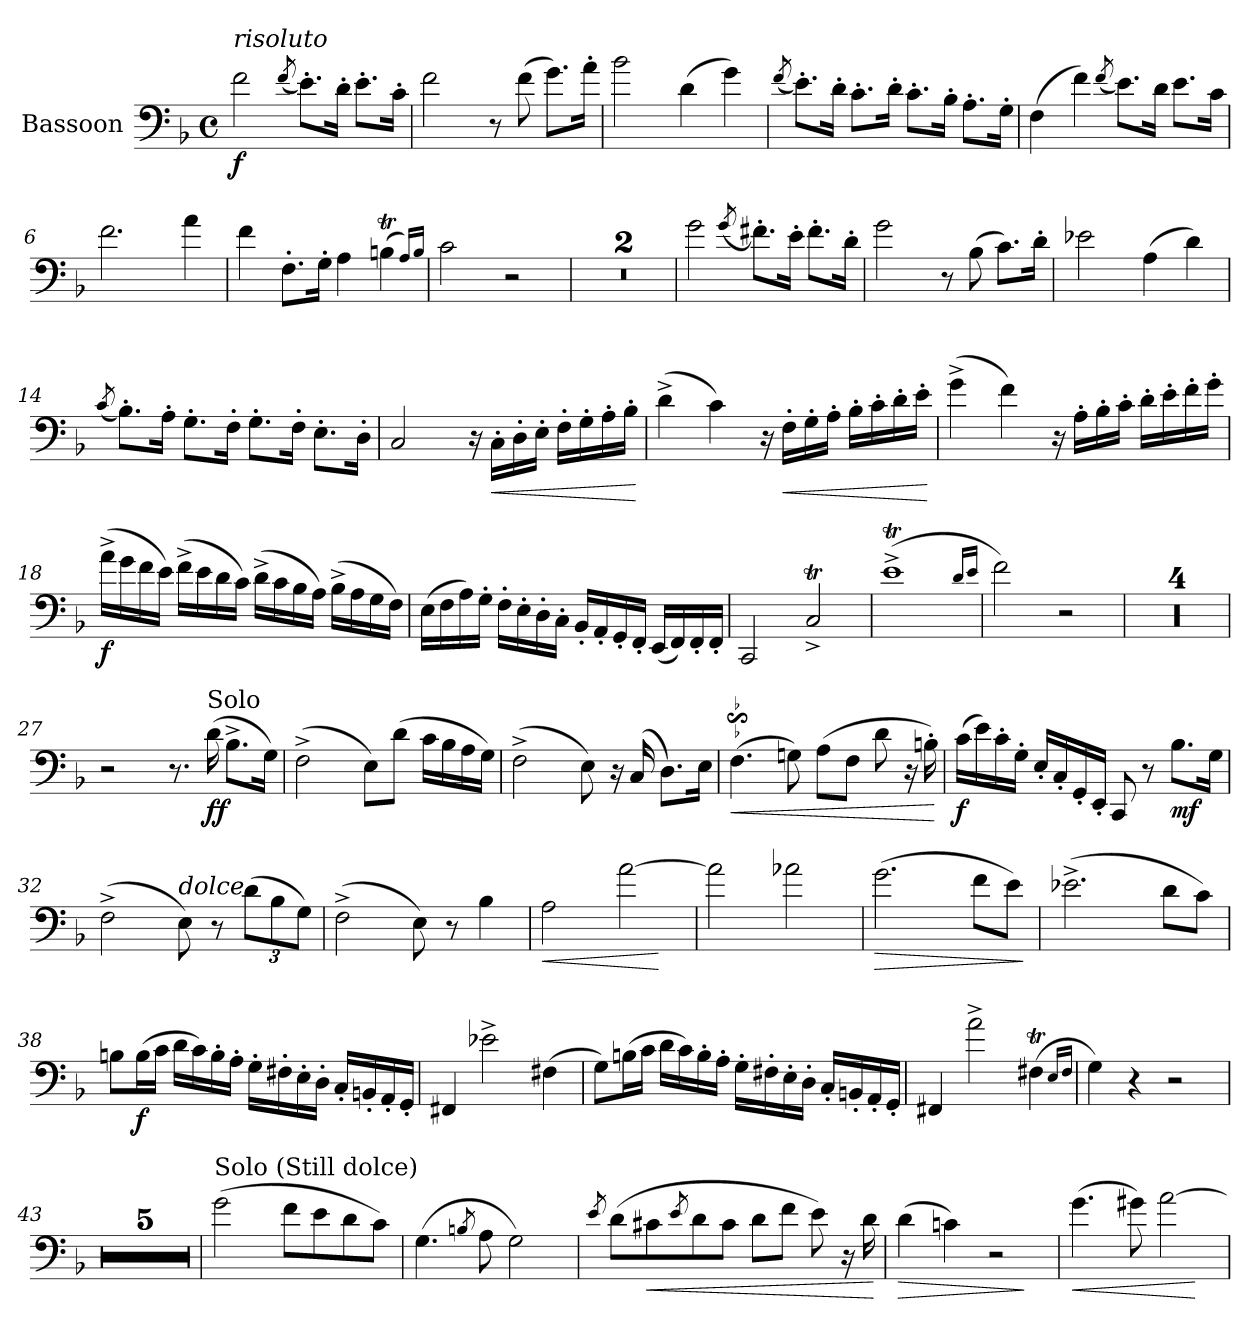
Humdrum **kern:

**kern	**dynam
*part1	*part1
*staff1	*staff1
*I"Bassoon	*
*I'Bsn.	*
*clefF4	*
*k[b-]	*
*M4/4	*
*met(c)	*
*MM120	*
=1	=1
!LO:TX:a:i:t=risoluto	!
!	!LO:DY:b
2f\	f
(<8qf/	.
8.e'\L)	.
16d'\Jk	.
8.e'\L	.
16c'\Jk	.
=2	=2
2f\	.
8r	.
(>8f\	.
8.g\L)	.
16a'\Jk	.
=3	=3
2b-\	.
(>4d\	.
4g\)	.
=4	=4
(<8qf/	.
8.e'\L)	.
16d'\Jk	.
8.c'\L	.
16d'\Jk	.
8.c'\L	.
16B-'\Jk	.
8.A'\L	.
16G'\Jk	.
=5	=5
(>4F\	.
4f\)	.
(<8qf/	.
8.e\L)	.
16d\Jk	.
8.e\L	.
16c\Jk	.
=6	=6
2.f\	.
4a\	.
!!LO:LB:g=z
=7	=7
4f\	.
8.F'\L	.
16G'\Jk	.
4A\	.
(>4Bnt\	.
16qA/LL)	.
16qB/JJ	.
=8	=8
2c\	.
2r	.
=9	=9
1r	.
=10	=10
1r	.
=11	=11
2g\	.
(<8qg/	.
8.f#X'\L)	.
16e'\Jk	.
8.f#'\L	.
16d'\Jk	.
=12	=12
2g\	.
8r	.
(>8B-\	.
8.c\L)	.
16d'\Jk	.
=13	=13
2e-X\	.
(>4A\	.
4d\)	.
=14	=14
(<8qc/	.
8.B-'\L)	.
16A'\Jk	.
8.G'\L	.
16F'\Jk	.
8.G'\L	.
16F'\Jk	.
8.E'\L	.
16D'\Jk	.
!!LO:LB:g=z
=15	=15
2C/	.
16r	.
!	!LO:HP:b
16C'\LL	<
16D'\	.
16E'\JJ	.
16F'\LL	.
16G'\	.
16A'\	.
16B-'\JJ	.
.	[
=16	=16
(>4d^\	.
4c\)	.
16r	.
!	!LO:HP:b
16F'\LL	<
16G'\	.
16A'\JJ	.
16B-'\LL	.
16c'\	.
16d'\	.
16e'\JJ	.
.	[
=17	=17
(>4g^\	.
4f\)	.
16r	.
16A'\LL	.
16B-'\	.
16c'\JJ	.
16d'\LL	.
16e'\	.
16f'\	.
16g'\JJ	.
!!LO:LB:g=z
=18	=18
!	!LO:DY:b
(>16a^\LL	f
16g\	.
16f\	.
16e\JJ)	.
(>16f^\LL	.
16e\	.
16d\	.
16c\JJ)	.
(>16d^\LL	.
16c\	.
16B-\	.
16A\JJ)	.
(>16B-^\LL	.
16A\	.
16G\	.
16F\JJ)	.
=19	=19
(>16E\LL	.
16F\	.
16A\)	.
16G'\JJ	.
16F'\LL	.
16E'\	.
16D'\	.
16C'\JJ	.
16BB-'/LL	.
16AA'/	.
16GG'/	.
16FF'/JJ	.
(<16EE/LL	.
16FF/)	.
16FF'/	.
16FF'/JJ	.
=20	=20
2CC/	.
2CT^/	.
=21	=21
(>1et^	.
16qd/LL	.
16qe/JJ	.
=22	=22
2f\)	.
2r	.
=23	=23
1r	.
=24	=24
1r	.
=25	=25
1r	.
=26	=26
1r	.
!!LO:LB:g=z
=27	=27
2r	.
8.r	.
!LO:TX:a:t=Solo	!
!	!LO:DY:b
(>16d\	ff
8.B-^\L	.
16G\Jk)	.
=28	=28
(>2F^\	.
8E\L)	.
(>8d\J	.
16c\LL	.
16B-\	.
16A\	.
16G\JJ)	.
=29	=29
(>2F^\	.
8E\)	.
16r	.
(>16C/	.
8.D\L)	.
16E\Jk	.
=30	=30
!	!LO:HP:b
(>4.Fs$Ss\	<
8G\)	.
(>8A\L	.
8F\J	.
8d\	.
16r	.
16Bn'\)	.
.	[
=31	=31
!	!LO:DY:b
(>16c\LL	f
16e\)	.
16c'\	.
16G'\JJ	.
16E'/LL	.
16C'/	.
16GG'/	.
16EE'/JJ	.
8CC/	.
8r	.
!	!LO:DY:b
8.B-\L	mf
16G\Jk	.
!!LO:LB:g=z
=32	=32
(>2F^\	.
!LO:TX:a:i:t=dolce	!
8E\)	.
8r	.
*Xbrackettup	*
(>12d\L	.
12B-\	.
12G\J)	.
=33	=33
(>2F^\	.
8E\)	.
8r	.
4B-\	.
=34	=34
!	!LO:HP:b
2A\	<
[2a\	.
.	[
=35	=35
2a\]	.
2a-X\	.
=36	=36
!	!LO:HP:b
(>2.g\	>
8f\L	.
8e\J)	.
.	]
=37	=37
(>2.e-X^\	.
8d\L	.
8c\J)	.
=38	=38
8Bn\L	.
!	!LO:DY:b
(>16B\L	f
16c\JJ	.
16d\LL	.
16c\)	.
16B'\	.
16A'\JJ	.
16G'\LL	.
16F#X'\	.
16E'\	.
16D'\JJ	.
16C'/LL	.
16BBn'/	.
16AA'/	.
16GG'/JJ	.
!!LO:LB:g=z
=39	=39
4FF#X/	.
2e-X^\	.
(>4F#X\	.
=40	=40
8G\L)	.
(>16Bn\L	.
16c\JJ	.
16d\LL	.
16c\)	.
16B'\	.
16A'\JJ	.
16G'\LL	.
16F#X'\	.
16E'\	.
16D'\JJ	.
16C'/LL	.
16BBn'/	.
16AA'/	.
16GG'/JJ	.
=41	=41
4FF#X/	.
2a^\	.
(>4F#Xt\	.
16qE/LL	.
16qF#/JJ	.
=42	=42
4G\)	.
4r	.
2r	.
=43	=43
1r	.
=44	=44
1r	.
=45	=45
1r	.
=46	=46
1r	.
=47	=47
1r	.
=48	=48
!LO:TX:a:t=Solo (Still dolce)	!
(>2g\	.
8f\L	.
8e\	.
8d\	.
8c\J)	.
!!LO:LB:g=z
=49	=49
(>4.G\	.
8qBn/	.
8A\	.
2G\)	.
=50	=50
8qe/	.
(>8d\L	.
!	!LO:HP:b
8c#X\	<
8qe/	.
8d\	.
8c#\J	.
8d\L	.
8f\J	.
8e\)	.
16r	.
16d\	.
.	[
=51	=51
!	!LO:HP:b
(>4d\	>
4cn\)	.
2r	.
.	]
=52	=52
!	!LO:HP:b
(>4.g\	<
8g#X\)	.
[2a\	.
.	[
=	=
*-	*-
